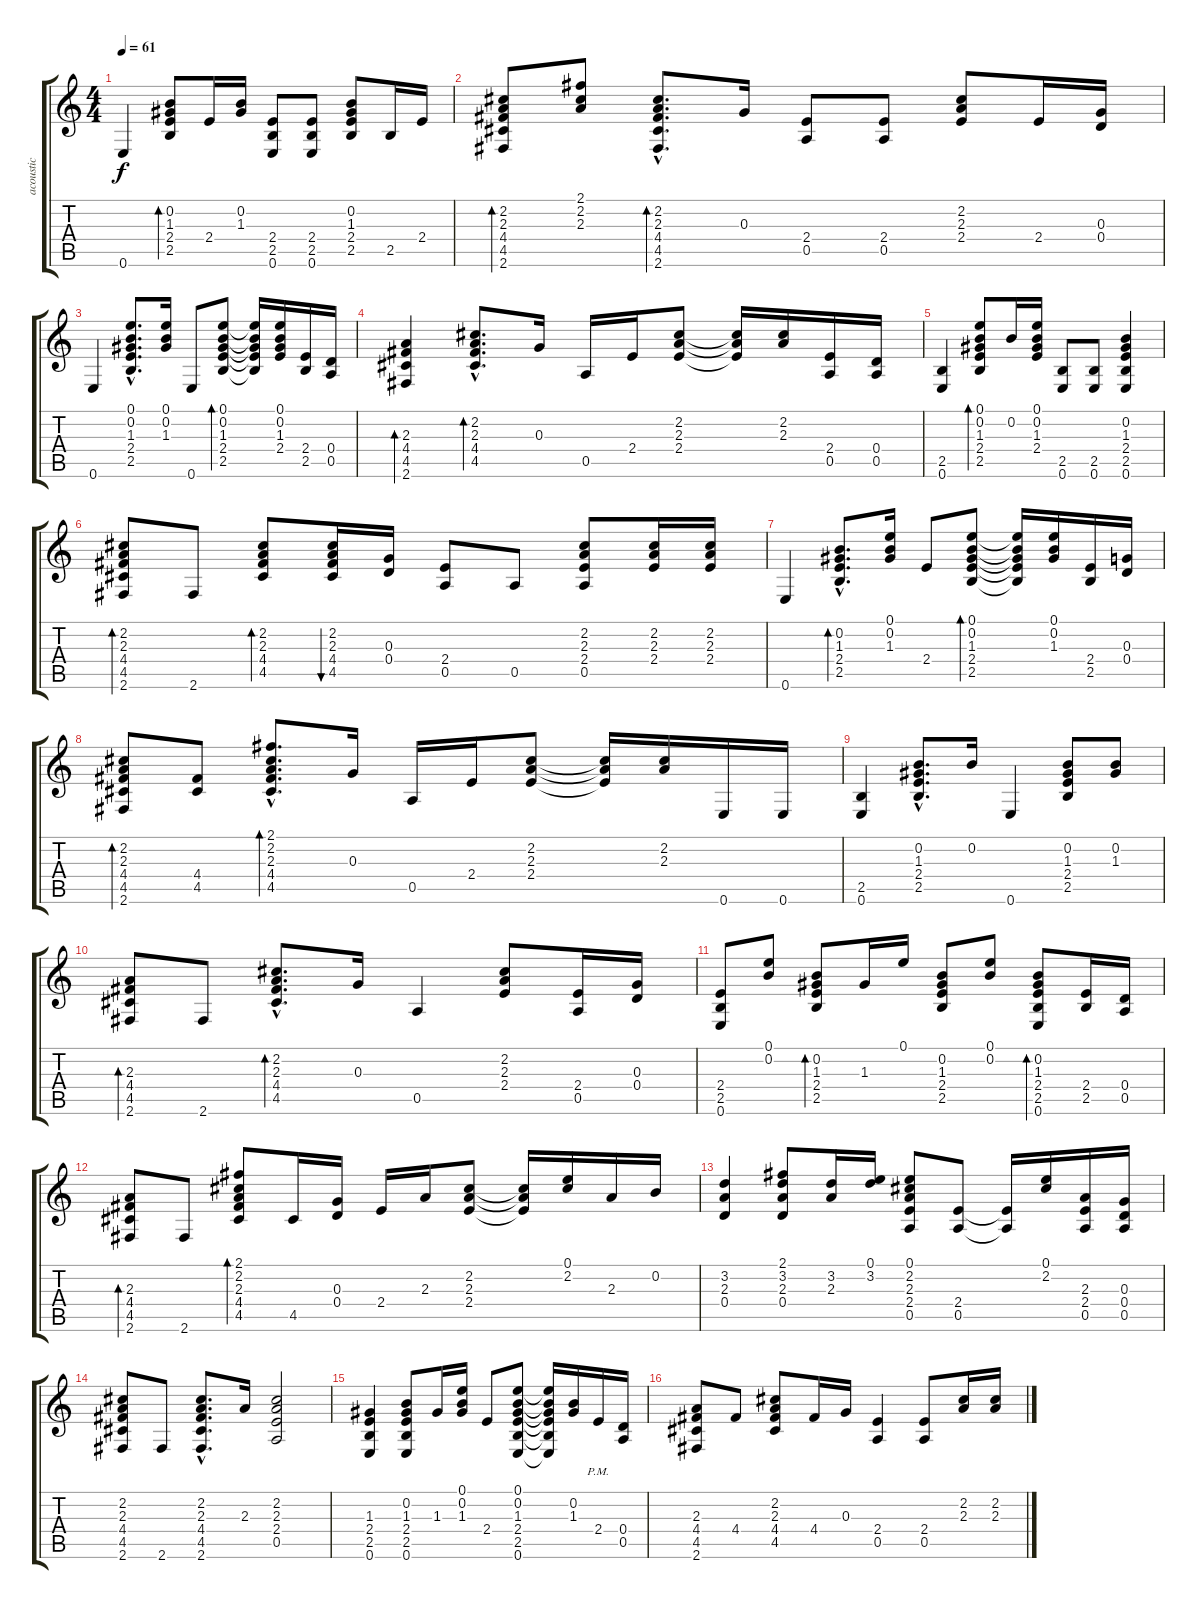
\track ("acoustic" "acoustic") {instrument acousticguitarsteel}
\staff {score tabs}
\tuning (E4 B3 G3 D3 A2 E2) {hide}
\ts (4 4)
\tempo 61
\clef g2
\ks c
0.6.4{dy f} (0.2 1.3 2.4 2.5).8{bd 60} 2.4.16 (0.2 1.3).16 (2.4 2.5 0.6).8 (2.4 2.5 0.6).8 (0.2 1.3 2.4 2.5).8 2.5.16 2.4.16 |
(2.2 2.3 4.4 4.5 2.6).8{bd 120} (2.1 2.2 2.3).8 (2.2{hac} 2.3{hac} 4.4{hac} 4.5{hac} 2.6{hac}).8{d bd 60} 0.3.16 (2.4 0.5).8 (2.4 0.5).8 (2.2 2.3 2.4).8 2.4.16 (0.3 0.4).16 |
0.6.4 (0.1{hac} 0.2{hac} 1.3{hac} 2.4{hac} 2.5{hac}).8{d} (0.1 0.2 1.3).16 0.6.8 (0.1 0.2 1.3 2.4 2.5).8{bd 60} (0.1{t} 0.2{t} 1.3{t} 2.4{t} 2.5{t}).16 (0.1 0.2 1.3 2.4).16 (2.4 2.5).16 (0.4 0.5).16 |
(2.3 4.4 4.5 2.6).4{bd 120} (2.2{hac} 2.3{hac} 4.4{hac} 4.5{hac}).8{d bd 60} 0.3.16 0.5.16 2.4.16 (2.2 2.3 2.4).8 (2.2{t} 2.3{t} 2.4{t}).16 (2.2 2.3).16 (2.4 0.5).16 (0.4 0.5).16 |
(2.5 0.6).4 (0.1 0.2 1.3 2.4 2.5).8{bd 60} 0.2.16 (0.1 0.2 1.3 2.4).16 (2.5 0.6).8 (2.5 0.6).8 (0.2 1.3 2.4 2.5 0.6).4 |
(2.2 2.3 4.4 4.5 2.6).8{bd 120} 2.6.8 (2.2 2.3 4.4 4.5).8{bd 60} (2.2 2.3 4.4 4.5).16{bu 60} (0.3 0.4).16 (2.4 0.5).8 0.5.8 (2.2 2.3 2.4 0.5).8 (2.2 2.3 2.4).16 (2.2 2.3 2.4).16 |
0.6.4 (0.2{hac} 1.3{hac} 2.4{hac} 2.5{hac}).8{d bd 60} (0.1 0.2 1.3).16 2.4.8 (0.1 0.2 1.3 2.4 2.5).8{bd 120} (0.1{t} 0.2{t} 1.3{t} 2.4{t} 2.5{t}).16 (0.1 0.2 1.3).16 (2.4 2.5).16 (0.3 0.4).16 |
(2.2 2.3 4.4 4.5 2.6).8{bd 120} (4.4 4.5).8 (2.1{hac} 2.2{hac} 2.3{hac} 4.4{hac} 4.5{hac}).8{d bd 60} 0.3.16 0.5.16 2.4.16 (2.2 2.3 2.4).8 (2.2{t} 2.3{t} 2.4{t}).16 (2.2 2.3).16 0.6.16 0.6.16 |
(2.5 0.6).4 (0.2{hac} 1.3{hac} 2.4{hac} 2.5{hac}).8{d} 0.2.16 0.6.4 (0.2 1.3 2.4 2.5).8 (0.2 1.3).8 |
(2.3 4.4 4.5 2.6).8{bd 120} 2.6.8 (2.2{hac} 2.3{hac} 4.4{hac} 4.5{hac}).8{d bd 60} 0.3.16 0.5.4 (2.2 2.3 2.4).8 (2.4 0.5).16 (0.3 0.4).16 |
(2.4 2.5 0.6).8 (0.1 0.2).8 (0.2 1.3 2.4 2.5).8{bd 120} 1.3.16 0.1.16 (0.2 1.3 2.4 2.5).8 (0.1 0.2).8 (0.2 1.3 2.4 2.5 0.6).8{bd 120} (2.4 2.5).16 (0.4 0.5).16 |
(2.3 4.4 4.5 2.6).8{bd 120} 2.6.8 (2.1 2.2 2.3 4.4 4.5).8{bd 60} 4.5.16 (0.3 0.4).16 2.4.16 2.3.16 (2.2 2.3 2.4).8 (2.2{t} 2.3{t} 2.4{t}).16 (0.1 2.2).16 2.3.16 0.2.16 |
(3.2 2.3 0.4).4 (2.1 3.2 2.3 0.4).8 (3.2 2.3).16 (0.1 3.2).16 (0.1 2.2 2.3 2.4 0.5).8 (2.4 0.5).8 (2.4{t} 0.5{t}).16 (0.1 2.2).16 (2.3 2.4 0.5).16 (0.3 0.4 0.5).16 |
(2.2 2.3 4.4 4.5 2.6).8 2.6.8 (2.2{hac} 2.3{hac} 4.4{hac} 4.5{hac} 2.6{hac}).8{d} 2.3.16 (2.2 2.3 2.4 0.5).2 |
(1.3 2.4 2.5 0.6).4 (0.2 1.3 2.4 2.5 0.6).8 1.3.16 (0.1 0.2 1.3).16 2.4.8 (0.1 0.2 1.3 2.4 2.5 0.6).8 (0.1{t} 0.2{t} 1.3{t} 2.4{t} 2.5{t} 0.6{t}).16 (0.2 1.3).16 2.4{pm}.16 (0.4 0.5).16 |
(2.3 4.4 4.5 2.6).8 4.4.8 (2.2 2.3 4.4 4.5).8 4.4.16 0.3.16 (2.4 0.5).4 (2.4 0.5).8 (2.2 2.3).16 (2.2 2.3).16
